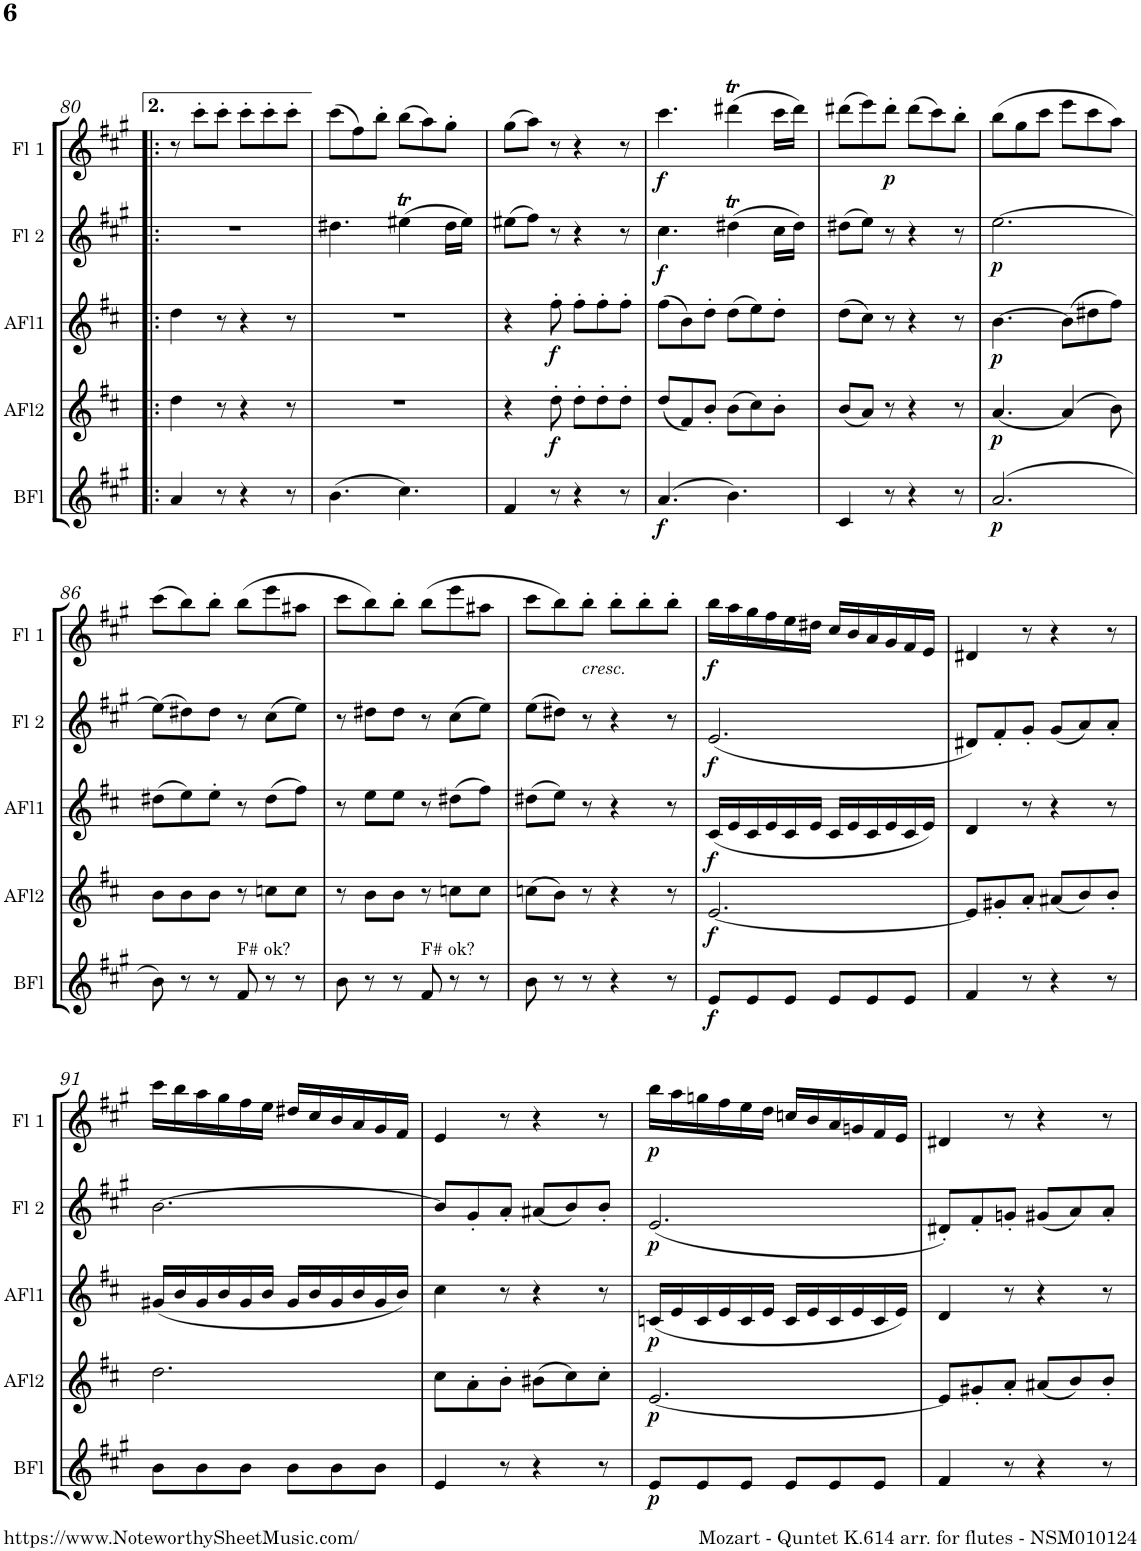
**kern	**dynam	**kern	**dynam	**kern	**dynam	**kern	**dynam	**kern	**dynam
*part5	*part5	*part4	*part4	*part3	*part3	*part2	*part2	*part1	*part1
*staff5	*staff5	*staff4	*staff4	*staff3	*staff3	*staff2	*staff2	*staff1	*staff1
*I"Bass Fl	*	*I"Alto Fl 2	*	*I"Alto Fl 1	*	*I"Flute 2	*	*I"Flute 1	*
*I'BFl	*	*I'AFl2	*	*I'AFl1	*	*I'Fl 2	*	*I'Fl 1	*
!!LO:PB:g=z
*clefG2	*	*clefG2	*	*clefG2	*	*clefG2	*	*clefG2	*
*Trd7c12	*	*Trd3c5	*	*Trd3c5	*	*	*	*	*
*k[f#c#g#]	*	*k[f#c#]	*	*k[f#c#]	*	*k[f#c#g#]	*	*k[f#c#g#]	*
*M6/8	*	*M6/8	*	*M6/8	*	*M6/8	*	*M6/8	*
=80!|:	=80!|:	=80!|:	=80!|:	=80!|:	=80!|:	=80!|:	=80!|:	=80!|:	=80!|:
4a/	.	4dd\	.	4dd\	.	2.r	.	8r	.
.	.	.	.	.	.	.	.	8ccc#'\L	.
8r	.	8r	.	8r	.	.	.	8ccc#'\J	.
4r	.	4r	.	4r	.	.	.	8ccc#'\L	.
.	.	.	.	.	.	.	.	8ccc#'\	.
8r	.	8r	.	8r	.	.	.	8ccc#'\J	.
=81	=81	=81	=81	=81	=81	=81	=81	=81	=81
(4.b\	.	2.r	.	2.r	.	4.dd#X\	.	(8ccc#\L	.
.	.	.	.	.	.	.	.	8ff#\)	.
.	.	.	.	.	.	.	.	8bb'\J	.
4.cc#\)	.	.	.	.	.	(4ee#Xt\	.	(8bb\L	.
.	.	.	.	.	.	.	.	8aa\)	.
.	.	.	.	.	.	16dd#\LL	.	8gg#'\J	.
.	.	.	.	.	.	16ee#\JJ)	.	.	.
=82	=82	=82	=82	=82	=82	=82	=82	=82	=82
4f#/	.	4r	.	4r	.	(8ee#X\L	.	(8gg#\L	.
.	.	.	.	.	.	8ff#\J)	.	8aa\J)	.
!	!	!	!LO:DY:b	!	!LO:DY:b	!	!	!	!
8r	.	8dd'\	f	8ff#'\	f	8r	.	8r	.
4r	.	8dd'\L	.	8ff#'\L	.	4r	.	4r	.
.	.	8dd'\	.	8ff#'\	.	.	.	.	.
8r	.	8dd'\J	.	8ff#'\J	.	8r	.	8r	.
=83	=83	=83	=83	=83	=83	=83	=83	=83	=83
!	!LO:DY:b	!	!	!	!	!	!LO:DY:b	!	!LO:DY:b
(4.a/	f	(8dd/L	.	(8ff#\L	.	4.cc#\	f	4.ccc#\	f
.	.	8f#/)	.	8b\)	.	.	.	.	.
.	.	8b'/J	.	8dd'\J	.	.	.	.	.
4.b\)	.	(8b\L	.	(8dd\L	.	(4dd#Xt\	.	(4ddd#Xt\	.
.	.	8cc#\)	.	8ee\)	.	.	.	.	.
.	.	8b'\J	.	8dd'\J	.	16cc#\LL	.	16ccc#\LL	.
.	.	.	.	.	.	16dd#\JJ)	.	16ddd#\JJ)	.
=84	=84	=84	=84	=84	=84	=84	=84	=84	=84
4c#/	.	(8b/L	.	(8dd\L	.	(8dd#X\L	.	(8ddd#X\L	.
.	.	8a/J)	.	8cc#\J)	.	8ee\J)	.	8eee\)	.
!	!	!	!	!	!	!	!	!	!LO:DY:b
8r	.	8r	.	8r	.	8r	.	8ddd#'\J	p
4r	.	4r	.	4r	.	4r	.	(8ddd#\L	.
.	.	.	.	.	.	.	.	8ccc#\)	.
8r	.	8r	.	8r	.	8r	.	8bb'\J	.
=85	=85	=85	=85	=85	=85	=85	=85	=85	=85
!	!LO:DY:b	!	!LO:DY:b	!	!LO:DY:b	!	!LO:DY:b	!	!
(2.a/	p	[4.a/	p	[4.b\	p	[2.ee\	p	(8bb\L	.
.	.	.	.	.	.	.	.	8gg#\	.
.	.	.	.	.	.	.	.	8ccc#\J	.
.	.	(4a/]	.	(8b\L]	.	.	.	8eee\L	.
.	.	.	.	8dd#X\	.	.	.	8ccc#\	.
.	.	8b\)	.	8ff#\J)	.	.	.	8aa\J)	.
!!LO:LB:g=z
=86	=86	=86	=86	=86	=86	=86	=86	=86	=86
8b\)	.	8b\L	.	(8dd#X\L	.	(8ee\L]	.	(8ccc#\L	.
8r	.	8b\	.	8ee\)	.	8dd#X\)	.	8bb\)	.
8r	.	8b\J	.	8ee'\J	.	8dd#\J	.	8bb'\J	.
!LO:TX:a:t=F# ok?	!	!	!	!	!	!	!	!	!
8f#/	.	8r	.	8r	.	8r	.	(8bb\L	.
8r	.	8ccn\L	.	(8dd#\L	.	(8cc#\L	.	8eee\	.
8r	.	8cc\J	.	8ff#\J)	.	8ee\J)	.	8aa#X\J	.
=87	=87	=87	=87	=87	=87	=87	=87	=87	=87
8b\	.	8r	.	8r	.	8r	.	8ccc#\L	.
8r	.	8b\L	.	8ee\L	.	8dd#X\L	.	8bb\)	.
8r	.	8b\J	.	8ee\J	.	8dd#\J	.	8bb'\J	.
!LO:TX:a:t=F# ok?	!	!	!	!	!	!	!	!	!
8f#/	.	8r	.	8r	.	8r	.	(8bb\L	.
8r	.	8ccn\L	.	(8dd#X\L	.	(8cc#\L	.	8eee\	.
8r	.	8cc\J	.	8ff#\J)	.	8ee\J)	.	8aa#X\J	.
=88	=88	=88	=88	=88	=88	=88	=88	=88	=88
8b\	.	(8ccn\L	.	(8dd#X\L	.	(8ee\L	.	8ccc#\L	.
8r	.	8b\J)	.	8ee\J)	.	8dd#X\J)	.	8bb\)	.
!	!	!	!	!	!	!	!	!LO:TX:b:i:t=cresc.	!
8r	.	8r	.	8r	.	8r	.	8bb'\J	.
4r	.	4r	.	4r	.	4r	.	8bb'\L	.
.	.	.	.	.	.	.	.	8bb'\	.
8r	.	8r	.	8r	.	8r	.	8bb'\J	.
=89	=89	=89	=89	=89	=89	=89	=89	=89	=89
!	!LO:DY:b	!	!LO:DY:b	!	!LO:DY:b	!	!LO:DY:b	!	!LO:DY:b
8e/L	f	[2.e/	f	(16c#/LL	f	(2.e/	f	16bb\LL	f
.	.	.	.	16e/	.	.	.	16aa\	.
8e/	.	.	.	16c#/	.	.	.	16gg#\	.
.	.	.	.	16e/	.	.	.	16ff#\	.
8e/J	.	.	.	16c#/	.	.	.	16ee\	.
.	.	.	.	16e/JJ	.	.	.	16dd#X\JJ	.
8e/L	.	.	.	16c#/LL	.	.	.	16cc#/LL	.
.	.	.	.	16e/	.	.	.	16b/	.
8e/	.	.	.	16c#/	.	.	.	16a/	.
.	.	.	.	16e/	.	.	.	16g#/	.
8e/J	.	.	.	16c#/	.	.	.	16f#/	.
.	.	.	.	16e/JJ)	.	.	.	16e/JJ	.
=90	=90	=90	=90	=90	=90	=90	=90	=90	=90
4f#/	.	8e/L]	.	4d/	.	8d#X/L)	.	4d#X/	.
.	.	8g#X'/	.	.	.	8f#'/	.	.	.
8r	.	8a'/J	.	8r	.	8g#'/J	.	8r	.
4r	.	(8a#X/L	.	4r	.	(8g#/L	.	4r	.
.	.	8b/)	.	.	.	8a/)	.	.	.
8r	.	8b'/J	.	8r	.	8a'/J	.	8r	.
!!LO:LB:g=z
=91	=91	=91	=91	=91	=91	=91	=91	=91	=91
8b\L	.	2.dd\	.	(16g#X/LL	.	[2.b\	.	16ccc#\LL	.
.	.	.	.	16b/	.	.	.	16bb\	.
8b\	.	.	.	16g#/	.	.	.	16aa\	.
.	.	.	.	16b/	.	.	.	16gg#\	.
8b\J	.	.	.	16g#/	.	.	.	16ff#\	.
.	.	.	.	16b/JJ	.	.	.	16ee\JJ	.
8b\L	.	.	.	16g#/LL	.	.	.	16dd#X/LL	.
.	.	.	.	16b/	.	.	.	16cc#/	.
8b\	.	.	.	16g#/	.	.	.	16b/	.
.	.	.	.	16b/	.	.	.	16a/	.
8b\J	.	.	.	16g#/	.	.	.	16g#/	.
.	.	.	.	16b/JJ)	.	.	.	16f#/JJ	.
=92	=92	=92	=92	=92	=92	=92	=92	=92	=92
4e/	.	8cc#\L	.	4cc#\	.	8b/L]	.	4e/	.
.	.	8a'\	.	.	.	8g#'/	.	.	.
8r	.	8b'\J	.	8r	.	8a'/J	.	8r	.
4r	.	(8b#X\L	.	4r	.	(8a#X/L	.	4r	.
.	.	8cc#\)	.	.	.	8b/)	.	.	.
8r	.	8cc#'\J	.	8r	.	8b'/J	.	8r	.
=93	=93	=93	=93	=93	=93	=93	=93	=93	=93
!	!LO:DY:b	!	!LO:DY:b	!	!LO:DY:b	!	!LO:DY:b	!	!LO:DY:b
8e/L	p	[2.e/	p	(16cn/LL	p	(2.e/	p	16bb\LL	p
.	.	.	.	16e/	.	.	.	16aa\	.
8e/	.	.	.	16c/	.	.	.	16ggn\	.
.	.	.	.	16e/	.	.	.	16ff#\	.
8e/J	.	.	.	16c/	.	.	.	16ee\	.
.	.	.	.	16e/JJ	.	.	.	16dd\JJ	.
8e/L	.	.	.	16c/LL	.	.	.	16ccn/LL	.
.	.	.	.	16e/	.	.	.	16b/	.
8e/	.	.	.	16c/	.	.	.	16a/	.
.	.	.	.	16e/	.	.	.	16gn/	.
8e/J	.	.	.	16c/	.	.	.	16f#/	.
.	.	.	.	16e/JJ)	.	.	.	16e/JJ	.
=94	=94	=94	=94	=94	=94	=94	=94	=94	=94
4f#/	.	8e/L]	.	4d/	.	8d#X'/L)	.	4d#X/	.
.	.	8g#X'/	.	.	.	8f#'/	.	.	.
8r	.	8a'/J	.	8r	.	8gn'/J	.	8r	.
4r	.	(8a#X/L	.	4r	.	(8g#X/L	.	4r	.
.	.	8b/)	.	.	.	8a/)	.	.	.
8r	.	8b'/J	.	8r	.	8a'/J	.	8r	.
=	=	=	=	=	=	=	=	=	=
*-	*-	*-	*-	*-	*-	*-	*-	*-	*-
